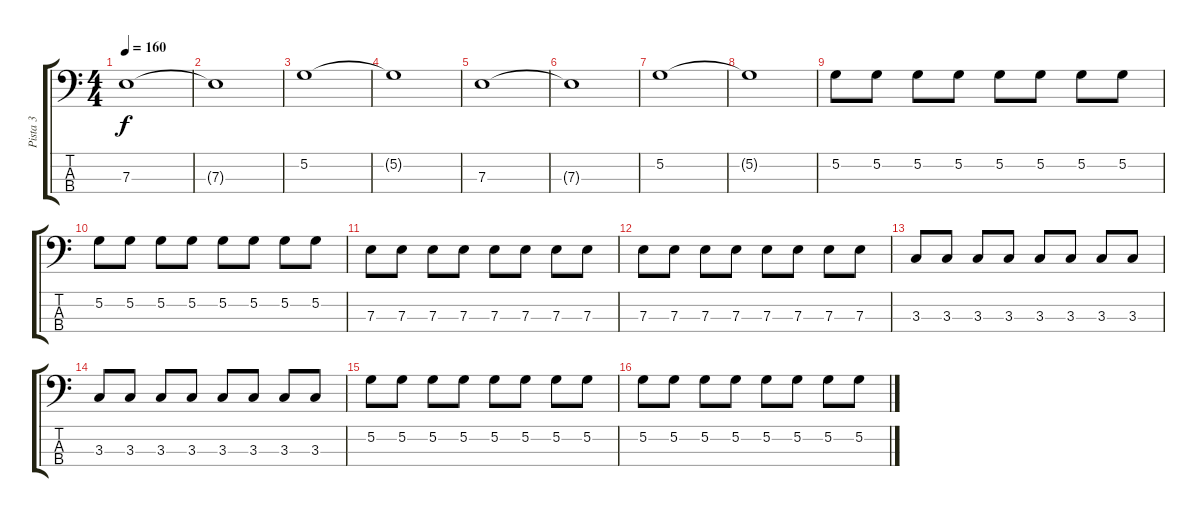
\track ("Pista 3" "Pista 3") {instrument electricbassfinger}
\staff {score tabs}
\tuning (G2 D2 A1 E1) {hide}
\ts (4 4)
\tempo 160
\clef f4
\ks c
7.3.1{dy f} |
7.3{t}.1 |
5.2.1 |
5.2{t}.1 |
7.3.1 |
7.3{t}.1 |
5.2.1 |
5.2{t}.1 |
5.2.8 5.2.8 5.2.8 5.2.8 5.2.8 5.2.8 5.2.8 5.2.8 |
5.2.8 5.2.8 5.2.8 5.2.8 5.2.8 5.2.8 5.2.8 5.2.8 |
7.3.8 7.3.8 7.3.8 7.3.8 7.3.8 7.3.8 7.3.8 7.3.8 |
7.3.8 7.3.8 7.3.8 7.3.8 7.3.8 7.3.8 7.3.8 7.3.8 |
3.3.8 3.3.8 3.3.8 3.3.8 3.3.8 3.3.8 3.3.8 3.3.8 |
3.3.8 3.3.8 3.3.8 3.3.8 3.3.8 3.3.8 3.3.8 3.3.8 |
5.2.8 5.2.8 5.2.8 5.2.8 5.2.8 5.2.8 5.2.8 5.2.8 |
5.2.8 5.2.8 5.2.8 5.2.8 5.2.8 5.2.8 5.2.8 5.2.8
